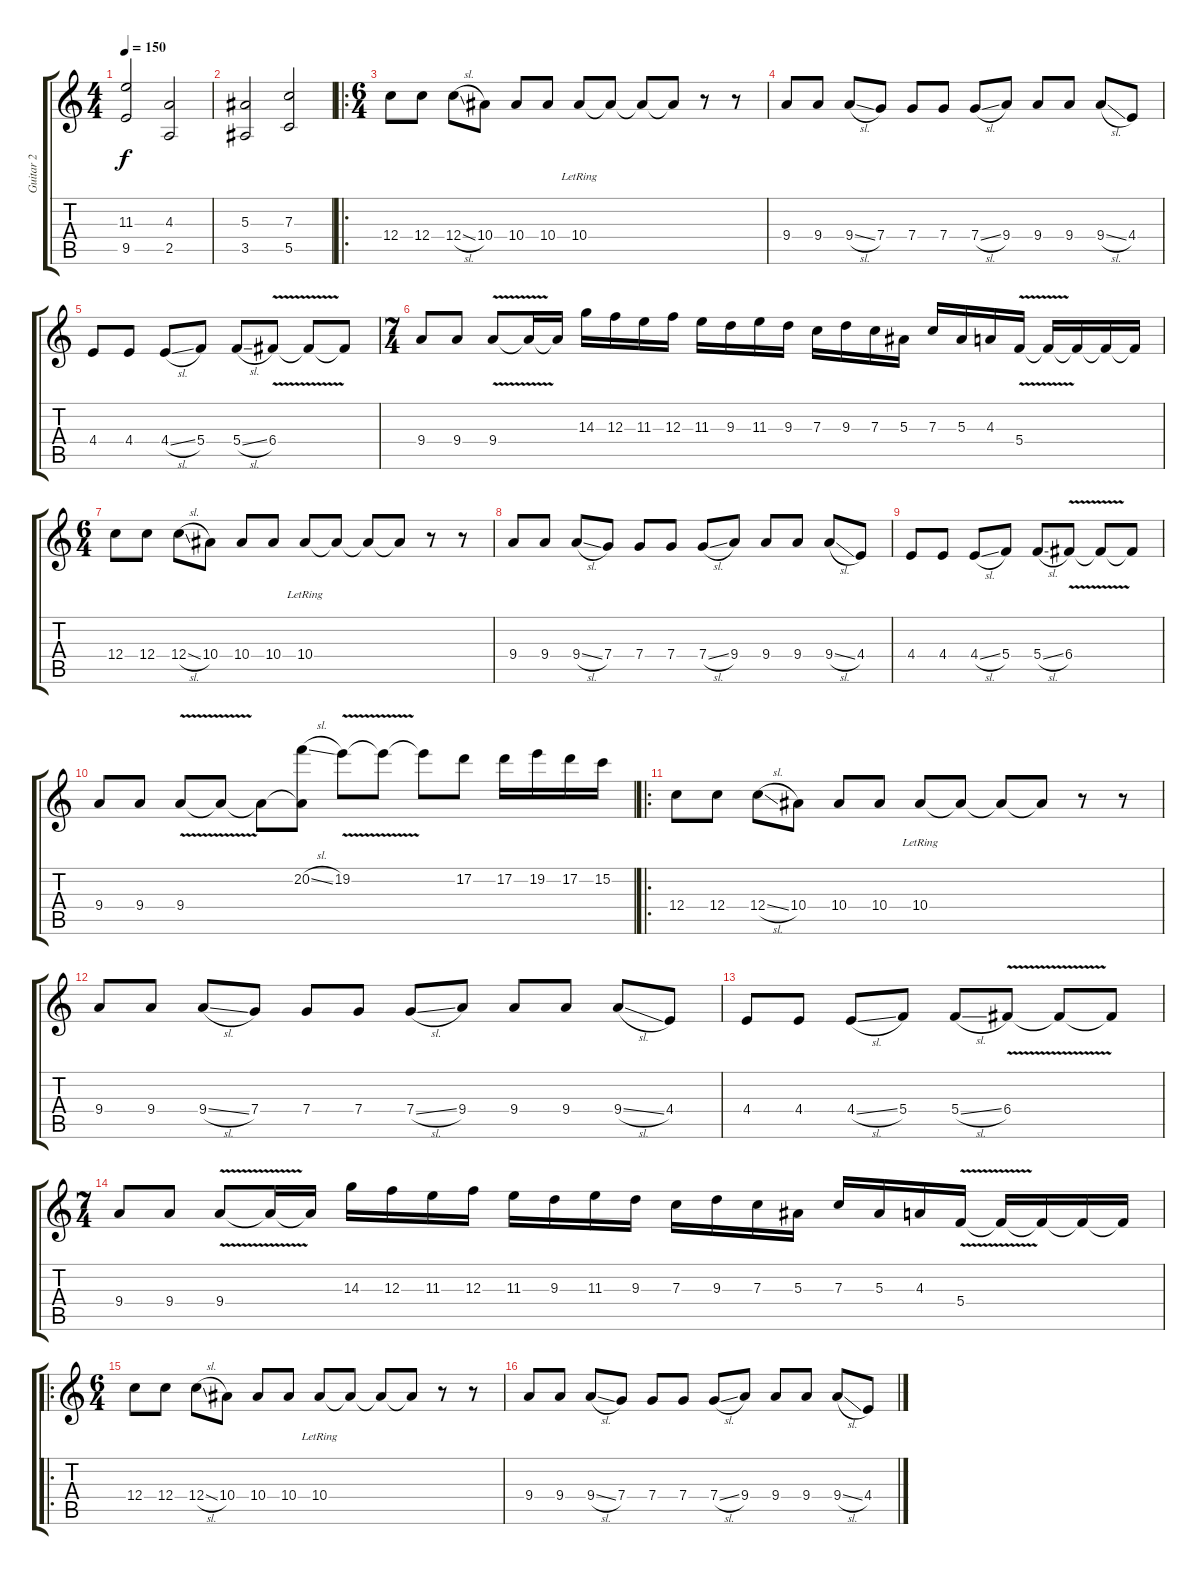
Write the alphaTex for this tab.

\track ("Guitar 2" "Guitar 2") {instrument distortionguitar}
\staff {score tabs}
\tuning (D4 A3 F3 C3 G2 D2) {hide}
\ts (4 4)
\tempo 150
\clef g2
\ks c
(11.3 9.5).2{dy f} (4.3 2.5).2 |
(5.3 3.5).2 (7.3 5.5).2 |
\ro
\ts (6 4)
12.4.8 12.4.8 12.4{sl}.8 10.4.8 10.4.8 10.4.8 10.4{lr}.8 10.4{t}.8 10.4{t}.8 10.4{t}.8 r.8 r.8 |
9.4.8 9.4.8 9.4{sl}.8 7.4.8 7.4.8 7.4.8 7.4{sl}.8 9.4.8 9.4.8 9.4.8 9.4{sl}.8 4.4.8 |
4.4.8 4.4.8 4.4{sl}.8 5.4.8 5.4{sl}.8 6.4{v}.8 6.4{t}.8 6.4{t}.8 |
\ts (7 4)
9.4.8 9.4.8 9.4{v}.8 9.4{t}.16 9.4{t}.16 14.3.16 12.3.16 11.3.16 12.3.16 11.3.16 9.3.16 11.3.16 9.3.16 7.3.16 9.3.16 7.3.16 5.3.16 7.3.16 5.3.16 4.3.16 5.4{v}.16 5.4{t}.16 5.4{t}.16 5.4{t}.16 5.4{t}.16 |
\ts (6 4)
12.4.8 12.4.8 12.4{sl}.8 10.4.8 10.4.8 10.4.8 10.4{lr}.8 10.4{t}.8 10.4{t}.8 10.4{t}.8 r.8 r.8 |
9.4.8 9.4.8 9.4{sl}.8 7.4.8 7.4.8 7.4.8 7.4{sl}.8 9.4.8 9.4.8 9.4.8 9.4{sl}.8 4.4.8 |
4.4.8 4.4.8 4.4{sl}.8 5.4.8 5.4{sl}.8 6.4{v}.8 6.4{t}.8 6.4{t}.8 |
9.4.8 9.4.8 9.4{v}.8 9.4{t}.8 9.4{t}.8 (20.2{sl} 9.4{t}).8 19.2{v}.8 19.2{t}.8 19.2{t}.8 17.2.8 17.2.16 19.2.16 17.2.16 15.2.16 |
\ro
12.4.8 12.4.8 12.4{sl}.8 10.4.8 10.4.8 10.4.8 10.4{lr}.8 10.4{t}.8 10.4{t}.8 10.4{t}.8 r.8 r.8 |
9.4.8 9.4.8 9.4{sl}.8 7.4.8 7.4.8 7.4.8 7.4{sl}.8 9.4.8 9.4.8 9.4.8 9.4{sl}.8 4.4.8 |
4.4.8 4.4.8 4.4{sl}.8 5.4.8 5.4{sl}.8 6.4{v}.8 6.4{t}.8 6.4{t}.8 |
\ts (7 4)
9.4.8 9.4.8 9.4{v}.8 9.4{t}.16 9.4{t}.16 14.3.16 12.3.16 11.3.16 12.3.16 11.3.16 9.3.16 11.3.16 9.3.16 7.3.16 9.3.16 7.3.16 5.3.16 7.3.16 5.3.16 4.3.16 5.4{v}.16 5.4{t}.16 5.4{t}.16 5.4{t}.16 5.4{t}.16 |
\ro
\ts (6 4)
12.4.8 12.4.8 12.4{sl}.8 10.4.8 10.4.8 10.4.8 10.4{lr}.8 10.4{t}.8 10.4{t}.8 10.4{t}.8 r.8 r.8 |
9.4.8 9.4.8 9.4{sl}.8 7.4.8 7.4.8 7.4.8 7.4{sl}.8 9.4.8 9.4.8 9.4.8 9.4{sl}.8 4.4.8
